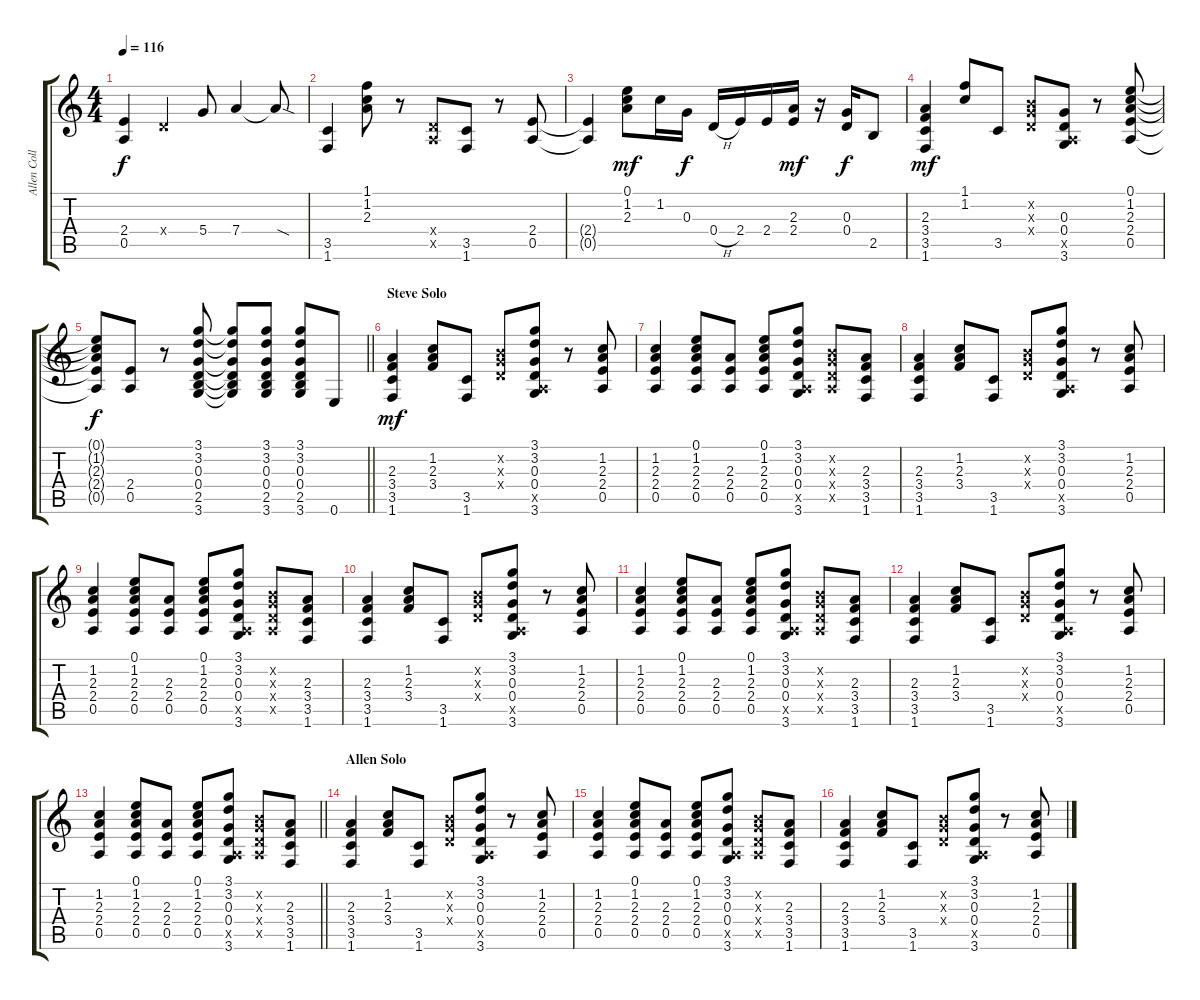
\track ("Allen Collins - Rhythm Guitar" "Allen Coll") {instrument overdrivenguitar}
\staff {score tabs}
\tuning (E4 B3 G3 D3 A2 E2) {hide}
\ts (4 4)
\tempo 116
\clef g2
\ks c
(2.4{t} 0.5{t}).4{dy f} 0.4{x}.4 5.4.8 7.4.4 7.4{sod t}.8 |
(3.5 1.6).4 (1.1 1.2 2.3).8 r.8 (0.4{x} 0.5{x}).8 (3.5 1.6).8 r.8 (2.4 0.5).8 |
(2.4{t} 0.5{t}).4 (0.1 1.2 2.3).8{dy mf} 1.2.16 0.3.16{dy f} 0.4{h}.16 2.4.16 2.4.16 (2.3 2.4).16{dy mf} r.16 (0.3 0.4).16{dy f} 2.5.8 |
(2.3 3.4 3.5 1.6).4{dy mf} (1.1 1.2).8 3.5.8 (0.2{x} 0.3{x} 0.4{x}).8 (0.3 0.4 0.5{x} 3.6).8 r.8 (0.1 1.2 2.3 2.4 0.5).8 |
\barLineRight lightlight
(0.1{t} 1.2{t} 2.3{t} 2.4{t} 0.5{t}).8{dy f} (2.4 0.5).8 r.8 (3.1 3.2 0.3 0.4 2.5 3.6).8 (3.1{t} 3.2{t} 0.3{t} 0.4{t} 2.5{t} 3.6{t}).8 (3.1 3.2 0.3 0.4 2.5 3.6).8 (3.1 3.2 0.3 0.4 2.5 3.6).8 0.6.8 |
\section ("" "Steve Solo")
(2.3 3.4 3.5 1.6).4{dy mf} (1.2 2.3 3.4).8 (3.5 1.6).8 (0.2{x} 0.3{x} 0.4{x}).8 (3.1 3.2 0.3 0.4 0.5{x} 3.6).8 r.8 (1.2 2.3 2.4 0.5).8 |
(1.2 2.3 2.4 0.5).4 (0.1 1.2 2.3 2.4 0.5).8 (2.3 2.4 0.5).8 (0.1 1.2 2.3 2.4 0.5).8 (3.1 3.2 0.3 0.4 0.5{x} 3.6).8 (0.2{x} 0.3{x} 0.4{x} 0.5{x}).8 (2.3 3.4 3.5 1.6).8 |
(2.3 3.4 3.5 1.6).4 (1.2 2.3 3.4).8 (3.5 1.6).8 (0.2{x} 0.3{x} 0.4{x}).8 (3.1 3.2 0.3 0.4 0.5{x} 3.6).8 r.8 (1.2 2.3 2.4 0.5).8 |
(1.2 2.3 2.4 0.5).4 (0.1 1.2 2.3 2.4 0.5).8 (2.3 2.4 0.5).8 (0.1 1.2 2.3 2.4 0.5).8 (3.1 3.2 0.3 0.4 0.5{x} 3.6).8 (0.2{x} 0.3{x} 0.4{x} 0.5{x}).8 (2.3 3.4 3.5 1.6).8 |
(2.3 3.4 3.5 1.6).4 (1.2 2.3 3.4).8 (3.5 1.6).8 (0.2{x} 0.3{x} 0.4{x}).8 (3.1 3.2 0.3 0.4 0.5{x} 3.6).8 r.8 (1.2 2.3 2.4 0.5).8 |
(1.2 2.3 2.4 0.5).4 (0.1 1.2 2.3 2.4 0.5).8 (2.3 2.4 0.5).8 (0.1 1.2 2.3 2.4 0.5).8 (3.1 3.2 0.3 0.4 0.5{x} 3.6).8 (0.2{x} 0.3{x} 0.4{x} 0.5{x}).8 (2.3 3.4 3.5 1.6).8 |
(2.3 3.4 3.5 1.6).4 (1.2 2.3 3.4).8 (3.5 1.6).8 (0.2{x} 0.3{x} 0.4{x}).8 (3.1 3.2 0.3 0.4 0.5{x} 3.6).8 r.8 (1.2 2.3 2.4 0.5).8 |
\barLineRight lightlight
(1.2 2.3 2.4 0.5).4 (0.1 1.2 2.3 2.4 0.5).8 (2.3 2.4 0.5).8 (0.1 1.2 2.3 2.4 0.5).8 (3.1 3.2 0.3 0.4 0.5{x} 3.6).8 (0.2{x} 0.3{x} 0.4{x} 0.5{x}).8 (2.3 3.4 3.5 1.6).8 |
\section ("" "Allen Solo")
(2.3 3.4 3.5 1.6).4 (1.2 2.3 3.4).8 (3.5 1.6).8 (0.2{x} 0.3{x} 0.4{x}).8 (3.1 3.2 0.3 0.4 0.5{x} 3.6).8 r.8 (1.2 2.3 2.4 0.5).8 |
(1.2 2.3 2.4 0.5).4 (0.1 1.2 2.3 2.4 0.5).8 (2.3 2.4 0.5).8 (0.1 1.2 2.3 2.4 0.5).8 (3.1 3.2 0.3 0.4 0.5{x} 3.6).8 (0.2{x} 0.3{x} 0.4{x} 0.5{x}).8 (2.3 3.4 3.5 1.6).8 |
(2.3 3.4 3.5 1.6).4 (1.2 2.3 3.4).8 (3.5 1.6).8 (0.2{x} 0.3{x} 0.4{x}).8 (3.1 3.2 0.3 0.4 0.5{x} 3.6).8 r.8 (1.2 2.3 2.4 0.5).8
